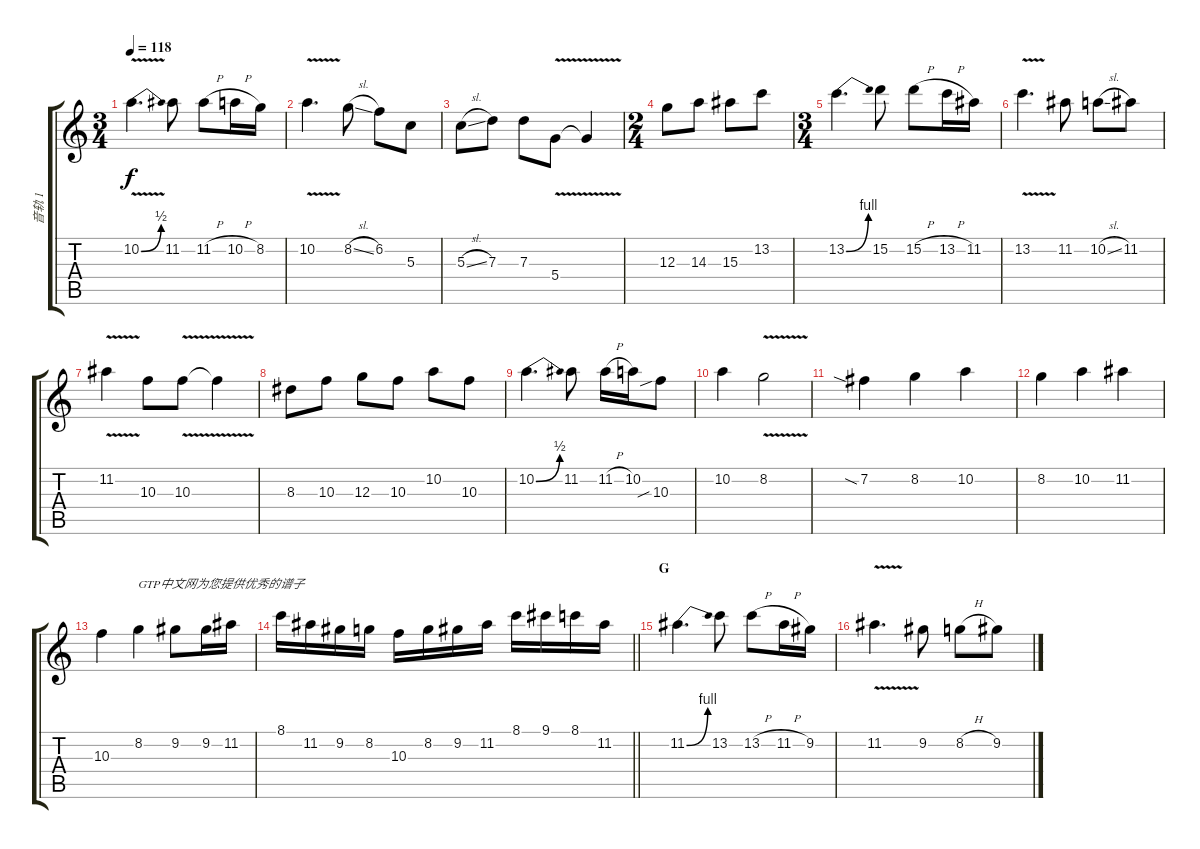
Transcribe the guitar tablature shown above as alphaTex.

\track ("音轨 1" "音轨 1") {instrument distortionguitar}
\staff {score tabs}
\tuning (E4 B3 G3 D3 A2 E2) {hide}
\ts (3 4)
\tempo 118
\clef g2
\ks c
10.2{be (bend 0 0 60 2) v}.4{d dy f} 11.2.8 11.2{h}.8 10.2{h}.16 8.2.16 |
10.2{v}.4{d} 8.2{sl}.8 6.2.8 5.3.8 |
5.3{sl}.8 7.3.8 7.3.8 5.4{v}.8 5.4{t}.4 |
\ts (2 4)
12.3.8 14.3.8 15.3.8 13.2.8 |
\ts (3 4)
13.2{be (bend 0 0 60 4)}.4{d} 15.2.8 15.2{h}.8 13.2{h}.16 11.2.16 |
13.2{v}.4{d} 11.2.8 10.2{sl}.8 11.2.8 |
11.2{v}.4 10.3.8 10.3{v}.8 10.3{t}.4 |
8.3.8 10.3.8 12.3.8 10.3.8 10.2.8 10.3.8 |
10.2{be (bend 0 0 60 2)}.4{d} 11.2.8 11.2{h}.16 10.2.16 10.3{sib}.8 |
10.2.4 8.2{v}.2 |
7.2{sia}.4 8.2.4 10.2.4 |
8.2.4 10.2.4 11.2.4 |
10.3.4 8.2.4{txt "GTP中文网为您提供优秀的谱子"} 9.2.8 9.2.16 11.2.16 |
\barLineRight lightlight
8.1.16 11.2.16 9.2.16 8.2.16 10.3.16 8.2.16 9.2.16 11.2.16 8.1.16 9.1.16 8.1.16 11.2.16 |
\section ("" "G")
11.2{be (bend 0 0 60 4)}.4{d} 13.2.8 13.2{h}.8 11.2{h}.16 9.2.16 |
11.2{v}.4{d} 9.2.8 8.2{h}.8 9.2.8
